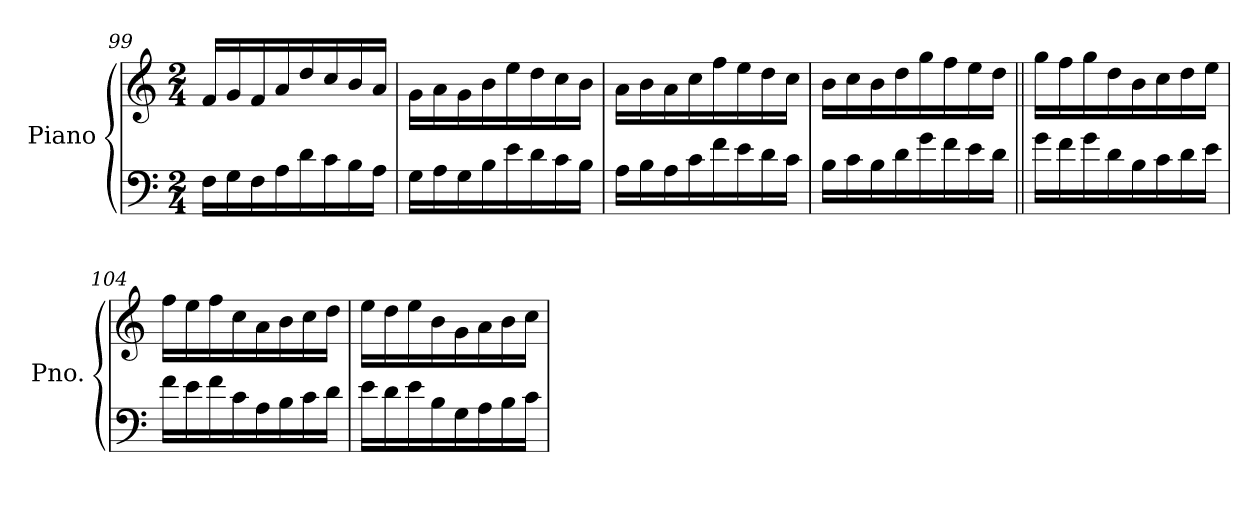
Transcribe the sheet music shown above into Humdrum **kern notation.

**kern	**kern
*part1	*part1
*staff2	*staff1
*I"Piano	*
*I'Pno.	*
*clefF4	*clefG2
*k[]	*k[]
*M2/4	*M2/4
=99	=99
16F\LL	16f/LL
16G\	16g/
16F\	16f/
16A\	16a/
16d\	16dd/
16c\	16cc/
16B\	16b/
16A\JJ	16a/JJ
!!LO:LB:g=z
=100	=100
16G\LL	16g\LL
16A\	16a\
16G\	16g\
16B\	16b\
16e\	16ee\
16d\	16dd\
16c\	16cc\
16B\JJ	16b\JJ
=101	=101
16A\LL	16a\LL
16B\	16b\
16A\	16a\
16c\	16cc\
16f\	16ff\
16e\	16ee\
16d\	16dd\
16c\JJ	16cc\JJ
=102	=102
16B\LL	16b\LL
16c\	16cc\
16B\	16b\
16d\	16dd\
16g\	16gg\
16f\	16ff\
16e\	16ee\
16d\JJ	16dd\JJ
=103||	=103||
16g\LL	16gg\LL
16f\	16ff\
16g\	16gg\
16d\	16dd\
16B\	16b\
16c\	16cc\
16d\	16dd\
16e\JJ	16ee\JJ
=104	=104
16f\LL	16ff\LL
16e\	16ee\
16f\	16ff\
16c\	16cc\
16A\	16a\
16B\	16b\
16c\	16cc\
16d\JJ	16dd\JJ
=105	=105
16e\LL	16ee\LL
16d\	16dd\
16e\	16ee\
16B\	16b\
16G\	16g\
16A\	16a\
16B\	16b\
16c\JJ	16cc\JJ
=	=
*-	*-
